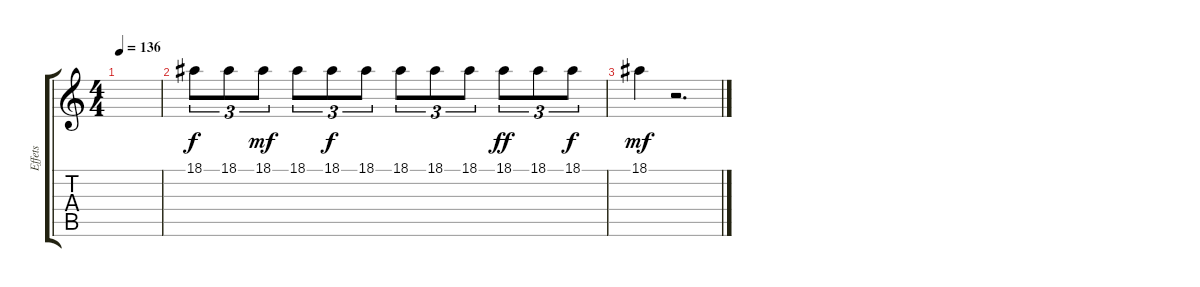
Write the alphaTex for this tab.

\track ("Effets" "Effets") {instrument violin}
\staff {score tabs}
\tuning (E4 B3 G3 D3 A2 E2) {hide}
\ts (4 4)
\tempo 136
\clef g2
\ks c
|
18.1.8{tu (3 2)} 18.1.8{tu (3 2)} 18.1.8{tu (3 2) dy mf} 18.1.8{tu (3 2)} 18.1.8{tu (3 2) dy f} 18.1.8{tu (3 2)} 18.1.8{tu (3 2)} 18.1.8{tu (3 2)} 18.1.8{tu (3 2)} 18.1.8{tu (3 2) dy ff} 18.1.8{tu (3 2)} 18.1.8{tu (3 2) dy f} |
18.1.4{dy mf} r.2{d}
